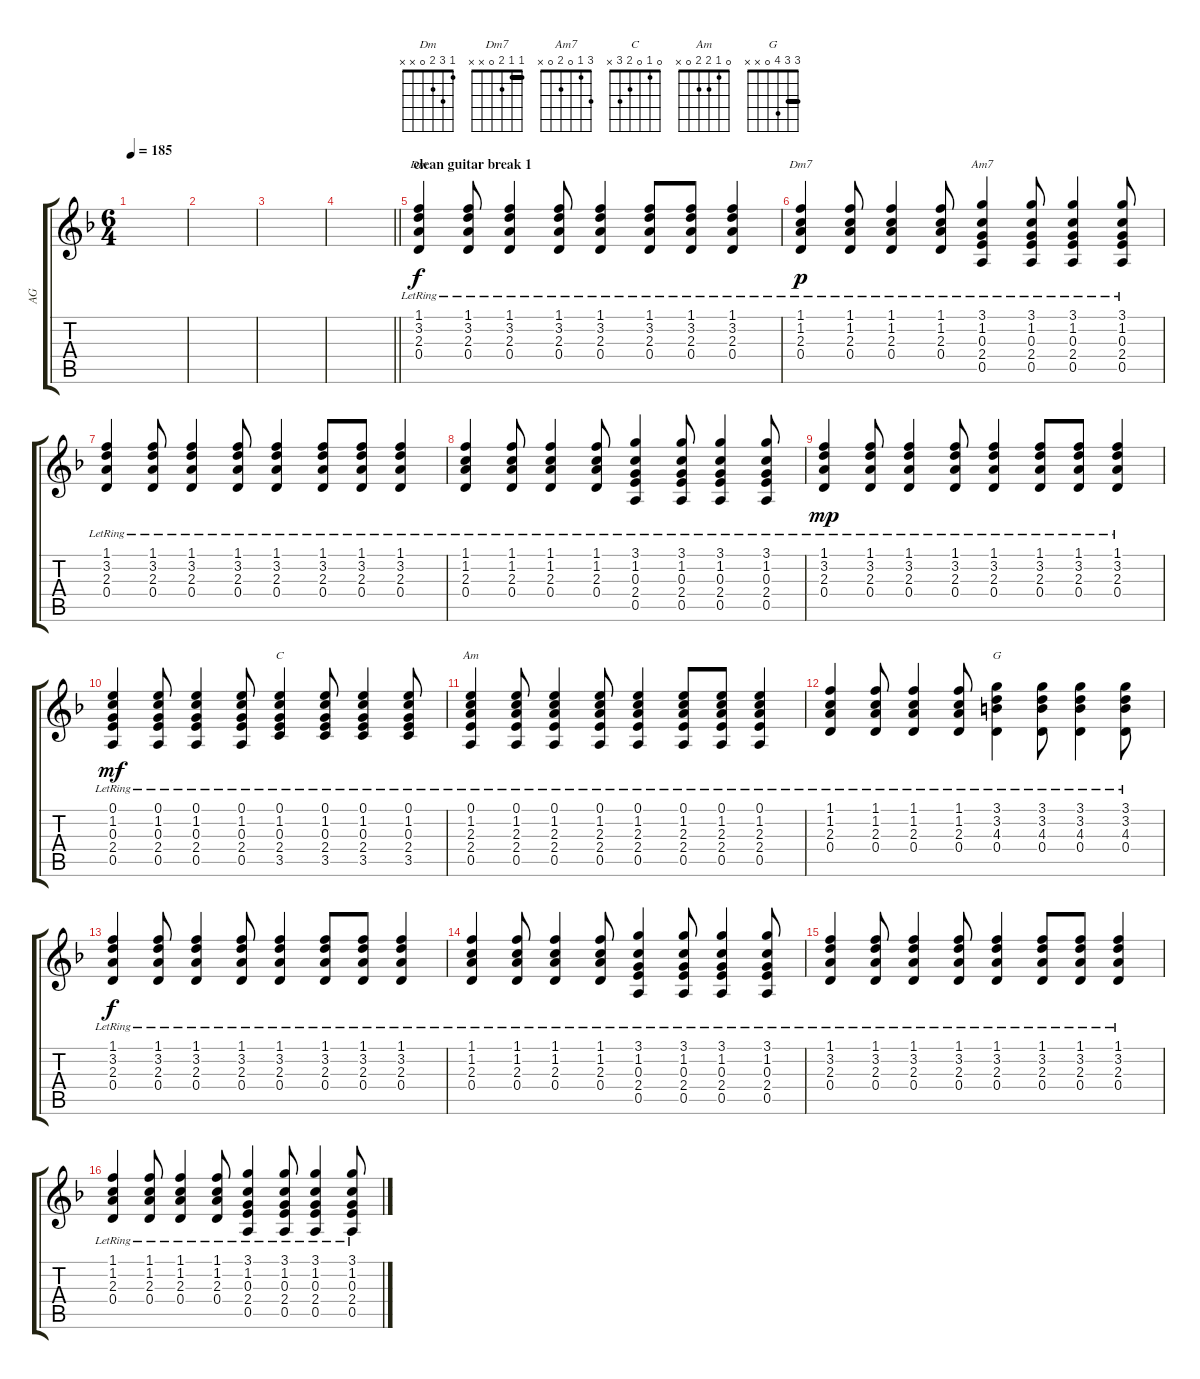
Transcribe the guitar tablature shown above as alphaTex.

\track ("AG" "AG") {instrument acousticguitarsteel}
\staff {score tabs}
\tuning (E4 B3 G3 D3 A2 D2) {hide}
\chord ("Dm" 1 3 2 0 x x)
\chord ("Dm7" 1 1 2 0 x x) {barre 1}
\chord ("Am7" 3 1 0 2 0 x)
\chord ("C" 0 1 0 2 3 x)
\chord ("Am" 0 1 2 2 0 x)
\chord ("G" 3 3 4 0 x x) {barre 3}
\ts (6 4)
\tempo 185
\clef g2
\ks dminor
|
|
|
\barLineRight lightlight
|
\section ("" "clean guitar break 1")
(1.1{lr} 3.2{lr} 2.3{lr} 0.4{lr}).4{ch "Dm"} (1.1{lr} 3.2{lr} 2.3{lr} 0.4{lr}).8 (1.1{lr} 3.2{lr} 2.3{lr} 0.4{lr}).4 (1.1{lr} 3.2{lr} 2.3{lr} 0.4{lr}).8 (1.1{lr} 3.2{lr} 2.3{lr} 0.4{lr}).4 (1.1{lr} 3.2{lr} 2.3{lr} 0.4{lr}).8 (1.1{lr} 3.2{lr} 2.3{lr} 0.4{lr}).8 (1.1{lr} 3.2{lr} 2.3{lr} 0.4{lr}).4 |
(1.1{lr} 1.2{lr} 2.3{lr} 0.4{lr}).4{ch "Dm7" dy p} (1.1{lr} 1.2{lr} 2.3{lr} 0.4{lr}).8 (1.1{lr} 1.2{lr} 2.3{lr} 0.4{lr}).4 (1.1{lr} 1.2{lr} 2.3{lr} 0.4{lr}).8 (3.1{lr} 1.2{lr} 0.3{lr} 2.4{lr} 0.5{lr}).4{ch "Am7"} (3.1{lr} 1.2{lr} 0.3{lr} 2.4{lr} 0.5{lr}).8 (3.1{lr} 1.2{lr} 0.3{lr} 2.4{lr} 0.5{lr}).4 (3.1{lr} 1.2{lr} 0.3{lr} 2.4{lr} 0.5{lr}).8 |
(1.1{lr} 3.2{lr} 2.3{lr} 0.4{lr}).4 (1.1{lr} 3.2{lr} 2.3{lr} 0.4{lr}).8 (1.1{lr} 3.2{lr} 2.3{lr} 0.4{lr}).4 (1.1{lr} 3.2{lr} 2.3{lr} 0.4{lr}).8 (1.1{lr} 3.2{lr} 2.3{lr} 0.4{lr}).4 (1.1{lr} 3.2{lr} 2.3{lr} 0.4{lr}).8 (1.1{lr} 3.2{lr} 2.3{lr} 0.4{lr}).8 (1.1{lr} 3.2{lr} 2.3{lr} 0.4{lr}).4 |
(1.1{lr} 1.2{lr} 2.3{lr} 0.4{lr}).4 (1.1{lr} 1.2{lr} 2.3{lr} 0.4{lr}).8 (1.1{lr} 1.2{lr} 2.3{lr} 0.4{lr}).4 (1.1{lr} 1.2{lr} 2.3{lr} 0.4{lr}).8 (3.1{lr} 1.2{lr} 0.3{lr} 2.4{lr} 0.5{lr}).4 (3.1{lr} 1.2{lr} 0.3{lr} 2.4{lr} 0.5{lr}).8 (3.1{lr} 1.2{lr} 0.3{lr} 2.4{lr} 0.5{lr}).4 (3.1{lr} 1.2{lr} 0.3{lr} 2.4{lr} 0.5{lr}).8 |
(1.1{lr} 3.2{lr} 2.3{lr} 0.4{lr}).4{dy mp} (1.1{lr} 3.2{lr} 2.3{lr} 0.4{lr}).8 (1.1{lr} 3.2{lr} 2.3{lr} 0.4{lr}).4 (1.1{lr} 3.2{lr} 2.3{lr} 0.4{lr}).8 (1.1{lr} 3.2{lr} 2.3{lr} 0.4{lr}).4 (1.1{lr} 3.2{lr} 2.3{lr} 0.4{lr}).8 (1.1{lr} 3.2{lr} 2.3{lr} 0.4{lr}).8 (1.1{lr} 3.2{lr} 2.3{lr} 0.4{lr}).4 |
(0.1{lr} 1.2{lr} 0.3{lr} 2.4{lr} 0.5{lr}).4{dy mf} (0.1{lr} 1.2{lr} 0.3{lr} 2.4{lr} 0.5{lr}).8 (0.1{lr} 1.2{lr} 0.3{lr} 2.4{lr} 0.5{lr}).4 (0.1{lr} 1.2{lr} 0.3{lr} 2.4{lr} 0.5{lr}).8 (0.1{lr} 1.2{lr} 0.3{lr} 2.4{lr} 3.5{lr}).4{ch "C"} (0.1{lr} 1.2{lr} 0.3{lr} 2.4{lr} 3.5{lr}).8 (0.1{lr} 1.2{lr} 0.3{lr} 2.4{lr} 3.5{lr}).4 (0.1{lr} 1.2{lr} 0.3{lr} 2.4{lr} 3.5{lr}).8 |
(0.1{lr} 1.2{lr} 2.3{lr} 2.4{lr} 0.5{lr}).4{ch "Am"} (0.1{lr} 1.2{lr} 2.3{lr} 2.4{lr} 0.5{lr}).8 (0.1{lr} 1.2{lr} 2.3{lr} 2.4{lr} 0.5{lr}).4 (0.1{lr} 1.2{lr} 2.3{lr} 2.4{lr} 0.5{lr}).8 (0.1{lr} 1.2{lr} 2.3{lr} 2.4{lr} 0.5{lr}).4 (0.1{lr} 1.2{lr} 2.3{lr} 2.4{lr} 0.5{lr}).8 (0.1{lr} 1.2{lr} 2.3{lr} 2.4{lr} 0.5{lr}).8 (0.1{lr} 1.2{lr} 2.3{lr} 2.4{lr} 0.5{lr}).4 |
(1.1{lr} 1.2{lr} 2.3{lr} 0.4{lr}).4 (1.1{lr} 1.2{lr} 2.3{lr} 0.4{lr}).8 (1.1{lr} 1.2{lr} 2.3{lr} 0.4{lr}).4 (1.1{lr} 1.2{lr} 2.3{lr} 0.4{lr}).8 (3.1{lr} 3.2{lr} 4.3{lr} 0.4{lr}).4{ch "G"} (3.1{lr} 3.2{lr} 4.3{lr} 0.4{lr}).8 (3.1{lr} 3.2{lr} 4.3{lr} 0.4{lr}).4 (3.1{lr} 3.2{lr} 4.3{lr} 0.4{lr}).8 |
(1.1{lr} 3.2{lr} 2.3{lr} 0.4{lr}).4{dy f volume 8} (1.1{lr} 3.2{lr} 2.3{lr} 0.4{lr}).8 (1.1{lr} 3.2{lr} 2.3{lr} 0.4{lr}).4 (1.1{lr} 3.2{lr} 2.3{lr} 0.4{lr}).8 (1.1{lr} 3.2{lr} 2.3{lr} 0.4{lr}).4 (1.1{lr} 3.2{lr} 2.3{lr} 0.4{lr}).8 (1.1{lr} 3.2{lr} 2.3{lr} 0.4{lr}).8 (1.1{lr} 3.2{lr} 2.3{lr} 0.4{lr}).4 |
(1.1{lr} 1.2{lr} 2.3{lr} 0.4{lr}).4 (1.1{lr} 1.2{lr} 2.3{lr} 0.4{lr}).8 (1.1{lr} 1.2{lr} 2.3{lr} 0.4{lr}).4 (1.1{lr} 1.2{lr} 2.3{lr} 0.4{lr}).8 (3.1{lr} 1.2{lr} 0.3{lr} 2.4{lr} 0.5{lr}).4 (3.1{lr} 1.2{lr} 0.3{lr} 2.4{lr} 0.5{lr}).8 (3.1{lr} 1.2{lr} 0.3{lr} 2.4{lr} 0.5{lr}).4 (3.1{lr} 1.2{lr} 0.3{lr} 2.4{lr} 0.5{lr}).8 |
(1.1{lr} 3.2{lr} 2.3{lr} 0.4{lr}).4 (1.1{lr} 3.2{lr} 2.3{lr} 0.4{lr}).8 (1.1{lr} 3.2{lr} 2.3{lr} 0.4{lr}).4 (1.1{lr} 3.2{lr} 2.3{lr} 0.4{lr}).8 (1.1{lr} 3.2{lr} 2.3{lr} 0.4{lr}).4 (1.1{lr} 3.2{lr} 2.3{lr} 0.4{lr}).8 (1.1{lr} 3.2{lr} 2.3{lr} 0.4{lr}).8 (1.1{lr} 3.2{lr} 2.3{lr} 0.4{lr}).4 |
(1.1{lr} 1.2{lr} 2.3{lr} 0.4{lr}).4 (1.1{lr} 1.2{lr} 2.3{lr} 0.4{lr}).8 (1.1{lr} 1.2{lr} 2.3{lr} 0.4{lr}).4 (1.1{lr} 1.2{lr} 2.3{lr} 0.4{lr}).8 (3.1{lr} 1.2{lr} 0.3{lr} 2.4{lr} 0.5{lr}).4 (3.1{lr} 1.2{lr} 0.3{lr} 2.4{lr} 0.5{lr}).8 (3.1{lr} 1.2{lr} 0.3{lr} 2.4{lr} 0.5{lr}).4 (3.1{lr} 1.2{lr} 0.3{lr} 2.4{lr} 0.5{lr}).8
